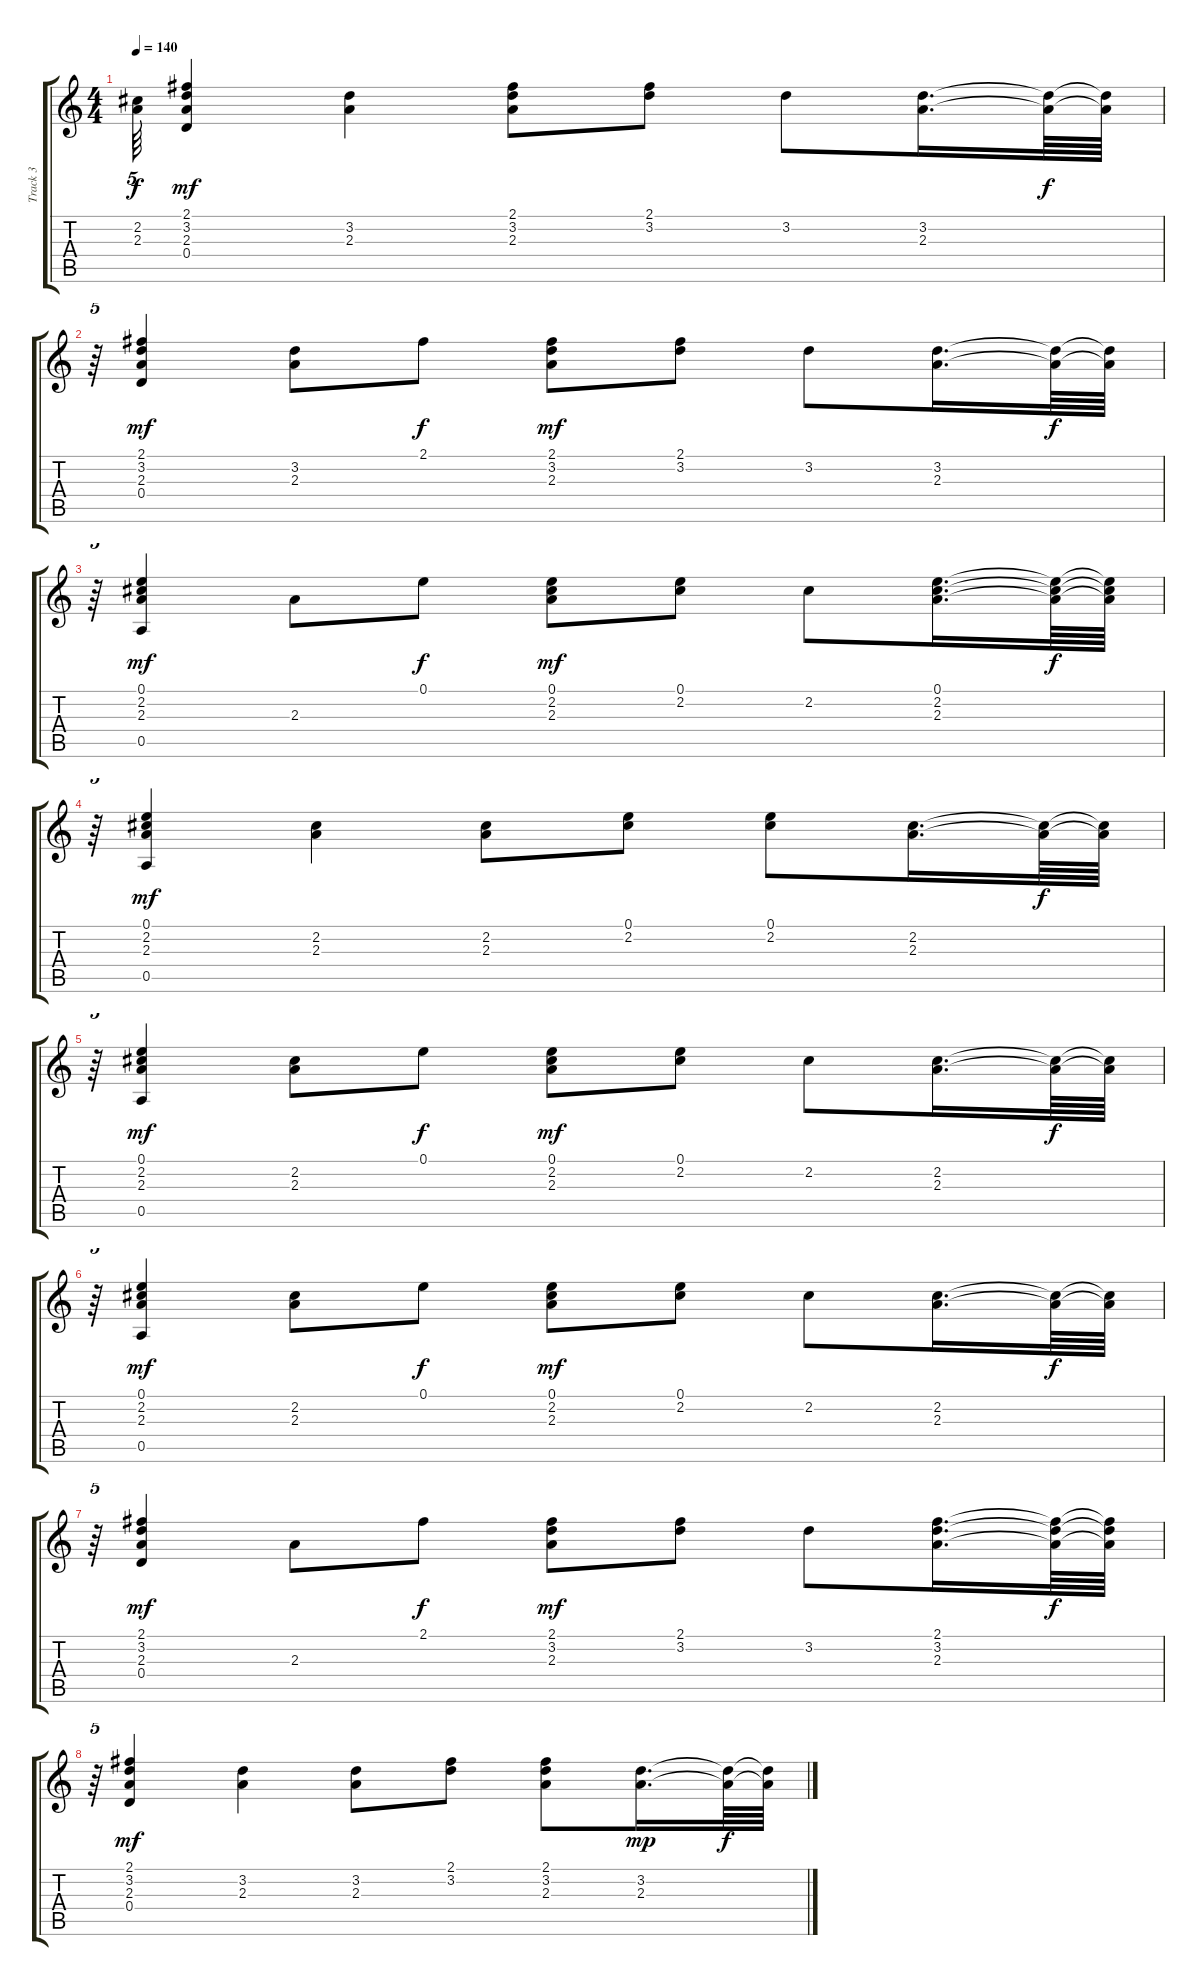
\track ("Track 3" "Track 3") {instrument acousticguitarsteel}
\staff {score tabs}
\tuning (E4 B3 G3 D3 A2 E2) {hide}
\ts (4 4)
\tempo 140
\clef g2
\ks c
(2.2{t} 2.3{t}).64{tu (5 4) dy f} (2.1 3.2 2.3 0.4).4{dy mf} (3.2 2.3).4 (2.1 3.2 2.3).8 (2.1 3.2).8 3.2.8 (3.2 2.3).16{d} (3.2{t} 2.3{t}).64{dy f} (3.2{t} 2.3{t}).64 |
r.64{tu (5 4)} (2.1 3.2 2.3 0.4).4{dy mf} (3.2 2.3).8 2.1.8{dy f} (2.1 3.2 2.3).8{dy mf} (2.1 3.2).8 3.2.8 (3.2 2.3).16{d} (3.2{t} 2.3{t}).64{dy f} (3.2{t} 2.3{t}).64 |
r.64{tu (5 4)} (0.1 2.2 2.3 0.5).4{dy mf} 2.3.8 0.1.8{dy f} (0.1 2.2 2.3).8{dy mf} (0.1 2.2).8 2.2.8 (0.1 2.2 2.3).16{d} (0.1{t} 2.2{t} 2.3{t}).64{dy f} (0.1{t} 2.2{t} 2.3{t}).64 |
r.64{tu (5 4)} (0.1 2.2 2.3 0.5).4{dy mf} (2.2 2.3).4 (2.2 2.3).8 (0.1 2.2).8 (0.1 2.2).8 (2.2 2.3).16{d} (2.2{t} 2.3{t}).64{dy f} (2.2{t} 2.3{t}).64 |
r.64{tu (5 4)} (0.1 2.2 2.3 0.5).4{dy mf} (2.2 2.3).8 0.1.8{dy f} (0.1 2.2 2.3).8{dy mf} (0.1 2.2).8 2.2.8 (2.2 2.3).16{d} (2.2{t} 2.3{t}).64{dy f} (2.2{t} 2.3{t}).64 |
r.64{tu (5 4)} (0.1 2.2 2.3 0.5).4{dy mf} (2.2 2.3).8 0.1.8{dy f} (0.1 2.2 2.3).8{dy mf} (0.1 2.2).8 2.2.8 (2.2 2.3).16{d} (2.2{t} 2.3{t}).64{dy f} (2.2{t} 2.3{t}).64 |
r.64{tu (5 4)} (2.1 3.2 2.3 0.4).4{dy mf} 2.3.8 2.1.8{dy f} (2.1 3.2 2.3).8{dy mf} (2.1 3.2).8 3.2.8 (2.1 3.2 2.3).16{d} (2.1{t} 3.2{t} 2.3{t}).64{dy f} (2.1{t} 3.2{t} 2.3{t}).64 |
r.64{tu (5 4)} (2.1 3.2 2.3 0.4).4{dy mf} (3.2 2.3).4 (3.2 2.3).8 (2.1 3.2).8 (2.1 3.2 2.3).8 (3.2 2.3).16{d dy mp} (3.2{t} 2.3{t}).64{dy f} (3.2{t} 2.3{t}).64
